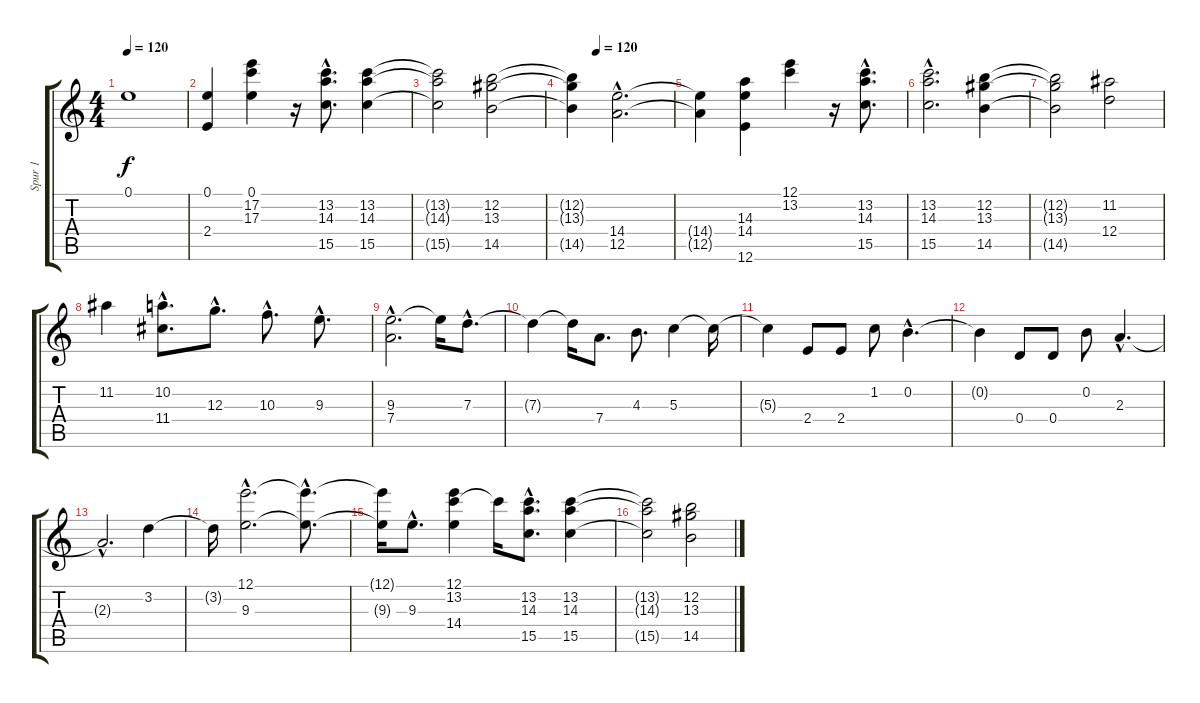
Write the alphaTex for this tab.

\track ("Spur 1" "Spur 1") {instrument acousticguitarnylon}
\staff {score tabs}
\tuning (E4 B3 G3 D3 A2 E2) {hide}
\ts (4 4)
\tempo 120
\clef g2
\ks c
0.1.1{dy f instrument acousticguitarnylon} |
(0.1 2.4).4 (0.1 17.2 17.3).4 r.16 (13.2{hac} 14.3{hac} 15.5{hac}).8{d} (13.2 14.3 15.5).4 |
(13.2{t} 14.3{t} 15.5{t}).2 (12.2 13.3 14.5).2 |
\tempo (120 0.25)
(12.2{t} 13.3{t} 14.5{t}).4 (14.4{hac} 12.5{hac}).2{d} |
(14.4{t} 12.5{t}).4 (14.3 14.4 12.6).4 (12.1 13.2).4 r.16 (13.2{hac} 14.3{hac} 15.5{hac}).8{d} |
(13.2{hac} 14.3{hac} 15.5{hac}).2{d} (12.2 13.3 14.5).4 |
(12.2{t} 13.3{t} 14.5{t}).2 (11.2 12.4).2 |
11.2.4 (10.2{hac} 11.4{hac}).8{d} 12.3{hac}.8{d} 10.3{hac}.8{d} 9.3{hac}.8{d} |
(9.3{hac} 7.4{hac}).2{d} 9.3{t}.16 7.3{hac}.8{d} |
7.3{t}.4 7.3{t}.16 7.4.8{d} 4.3.8{d} 5.3.4 5.3{t}.16 |
5.3{t}.4 2.4.8 2.4.8 1.2.8 0.2{hac}.4{d} |
0.2{t}.4 0.4.8 0.4.8 0.2.8 2.3{hac}.4{d} |
2.3{hac t}.2{d} 3.2.4 |
3.2{t}.16 (12.1{hac} 9.3{hac}).2{d} (12.1{hac t} 9.3{hac t}).8{d} |
(12.1{t} 9.3{t}).16 9.3{hac}.8{d} (12.1 13.2 14.4).4 13.2{t}.16 (13.2{hac} 14.3{hac} 15.5{hac}).8{d} (13.2 14.3 15.5).4 |
(13.2{t} 14.3{t} 15.5{t}).2 (12.2 13.3 14.5).2
